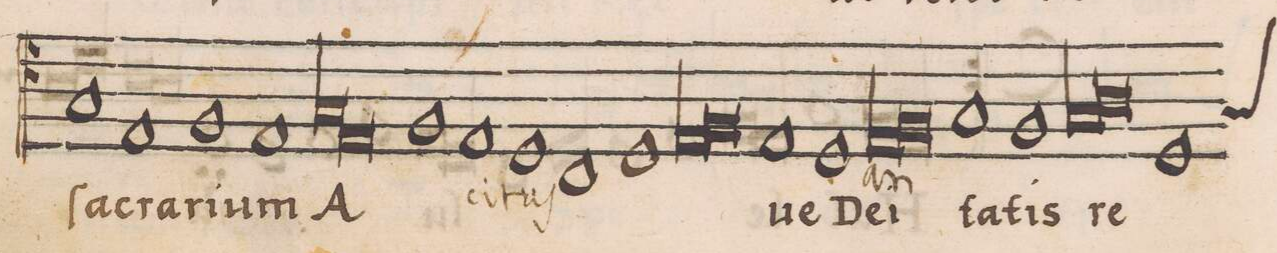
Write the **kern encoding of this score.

**kern	**text	**text
*I"TENOR	*	*
*clefC4	*	*
*k[]	*	*
*met(C)	*	*
*M2/1	*	*
1G	ſa-	.
=48-	=48-	=48-
1E	-cra-	.
1F	-ri-	.
=49-	=49-	=49-
1E	-um	.
*lig	*	*
1G	A-	.
=50-	=50-	=50-
1E	.	.
*Xlig	*	*
1F	.	.
=51-	=51-	=51-
1E	.	-ci-
1D	.	-tuſ
=52-	=52-	=52-
1C	.	.
1D	.	.
=53-	=53-	=53-
*lig	*	*
1E	.	.
1F	.	.
*Xlig	*	*
=54-	=54-	=54-
1E	-ue	.
1D	De-	.
=55-	=55-	=55-
*lig	*	*
1E	-i-	an-
1F	.	.
*Xlig	*	*
=56-	=56-	=56-
1G	-ta-	.
1F	-tis	.
=57-	=57-	=57-
*lig	*	*
1G	re-	.
1A	.	.
*Xlig	*	*
=58-	=58-	=58-
*custos:G	*	*
1D	.	.
*-	*-	*-
